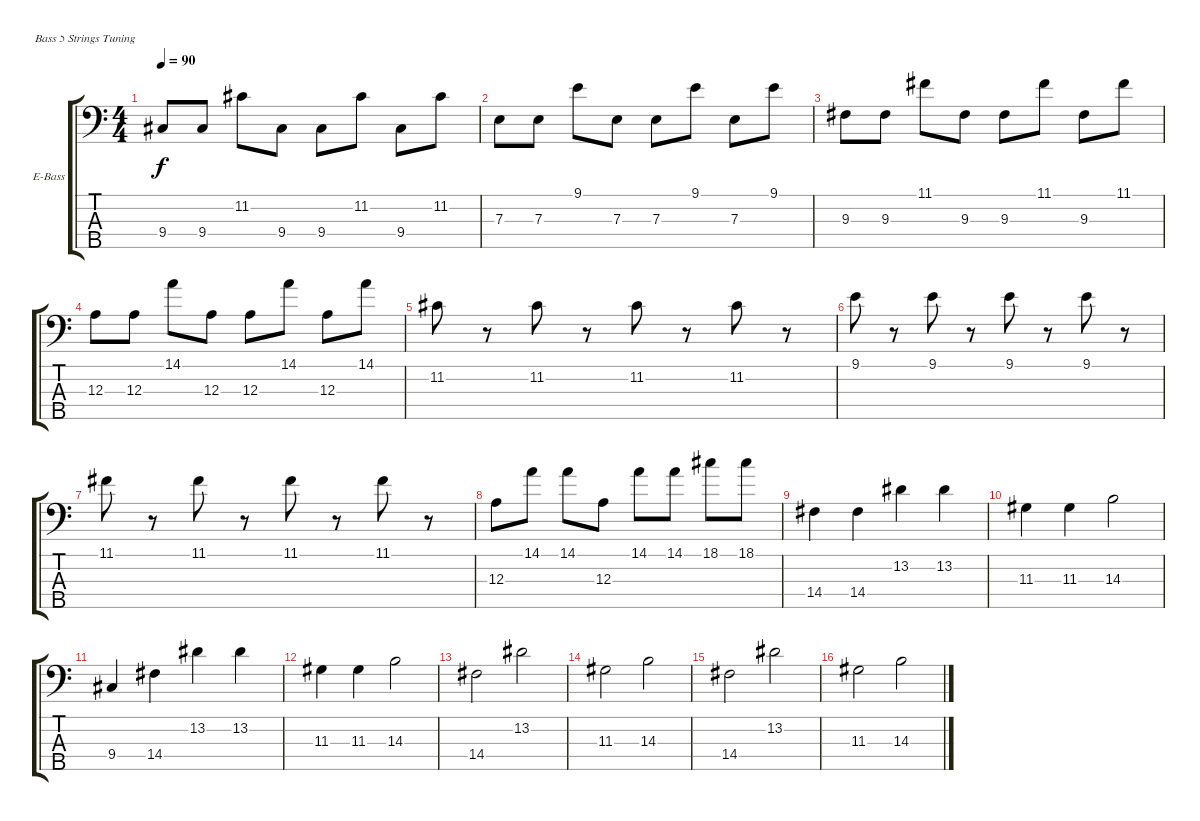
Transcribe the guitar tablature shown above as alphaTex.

\bracketExtendMode groupsimilarinstruments
\firstSystemTrackNameOrientation horizontal
\otherSystemsTrackNameOrientation horizontal
\track ("bass" "E-Bass") {instrument electricbassfinger}
\staff {score tabs}
\tuning (G2 D2 A1 E1 B0)
\ts (4 4)
\tempo 90
\clef f4
\ks c
9.4.8{dy f} 9.4.8 11.2.8 9.4.8 9.4.8 11.2.8 9.4.8 11.2.8 |
7.3.8 7.3.8 9.1.8 7.3.8 7.3.8 9.1.8 7.3.8 9.1.8 |
9.3.8 9.3.8 11.1.8 9.3.8 9.3.8 11.1.8 9.3.8 11.1.8 |
12.3.8 12.3.8 14.1.8 12.3.8 12.3.8 14.1.8 12.3.8 14.1.8 |
11.2.8 r.8 11.2.8 r.8 11.2.8 r.8 11.2.8 r.8 |
9.1.8 r.8 9.1.8 r.8 9.1.8 r.8 9.1.8 r.8 |
11.1.8 r.8 11.1.8 r.8 11.1.8 r.8 11.1.8 r.8 |
12.3.8 14.1.8 14.1.8 12.3.8 14.1.8 14.1.8 18.1.8 18.1.8 |
14.4.4 14.4.4 13.2.4 13.2.4 |
11.3.4 11.3.4 14.3.2 |
9.4.4 14.4.4 13.2.4 13.2.4 |
11.3.4 11.3.4 14.3.2 |
14.4.2 13.2.2 |
11.3.2 14.3.2 |
14.4.2 13.2.2 |
11.3.2 14.3.2
